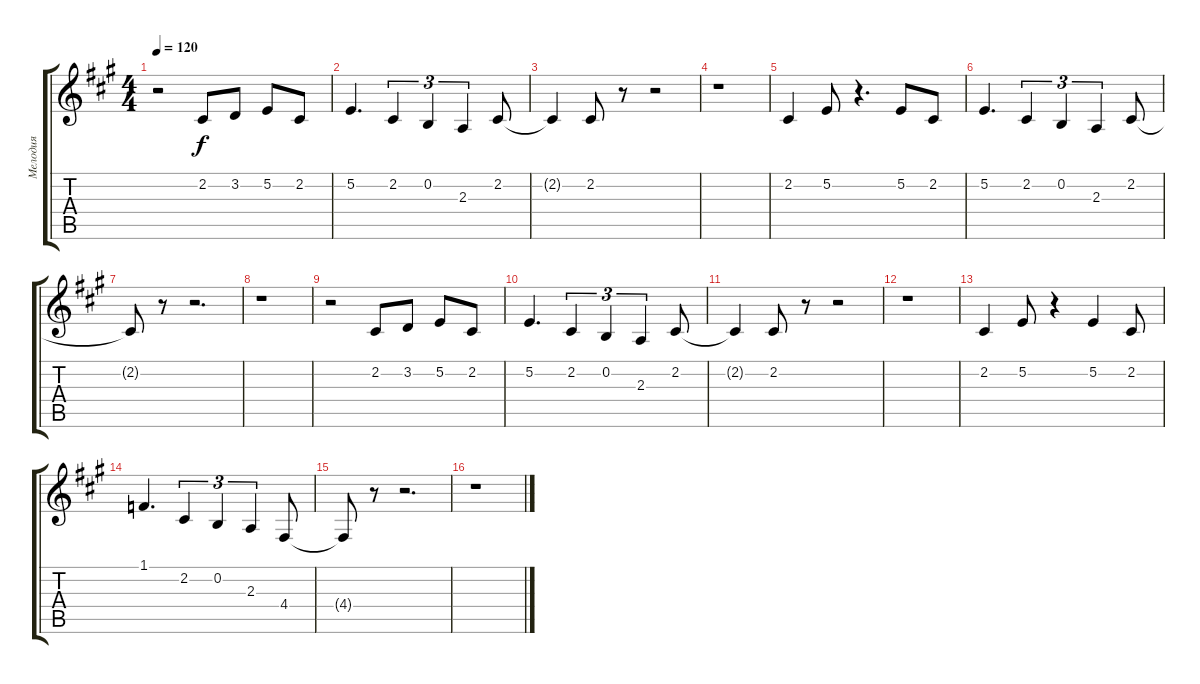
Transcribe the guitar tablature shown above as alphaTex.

\track ("Мелодия" "Мелодия") {instrument blownbottle}
\staff {score tabs}
\tuning (E4 B3 G3 D3 A2 E2) {hide}
\ts (4 4)
\tempo 120
\clef g2
\ks a
r.2{dy f} 2.2.8 3.2.8 5.2.8 2.2.8 |
5.2.4{d} 2.2.4{tu (3 2)} 0.2.4{tu (3 2)} 2.3.4{tu (3 2)} 2.2.8 |
2.2{t}.4 2.2.8 r.8 r.2 |
r.1 |
2.2.4 5.2.8 r.4{d} 5.2.8 2.2.8 |
5.2.4{d} 2.2.4{tu (3 2)} 0.2.4{tu (3 2)} 2.3.4{tu (3 2)} 2.2.8 |
2.2{t}.8 r.8 r.2{d} |
r.1 |
r.2 2.2.8 3.2.8 5.2.8 2.2.8 |
5.2.4{d} 2.2.4{tu (3 2)} 0.2.4{tu (3 2)} 2.3.4{tu (3 2)} 2.2.8 |
2.2{t}.4 2.2.8 r.8 r.2 |
r.1 |
2.2.4 5.2.8 r.4 5.2.4 2.2.8 |
1.1.4{d} 2.2.4{tu (3 2)} 0.2.4{tu (3 2)} 2.3.4{tu (3 2)} 4.4.8 |
4.4{t}.8 r.8 r.2{d} |
r.1
